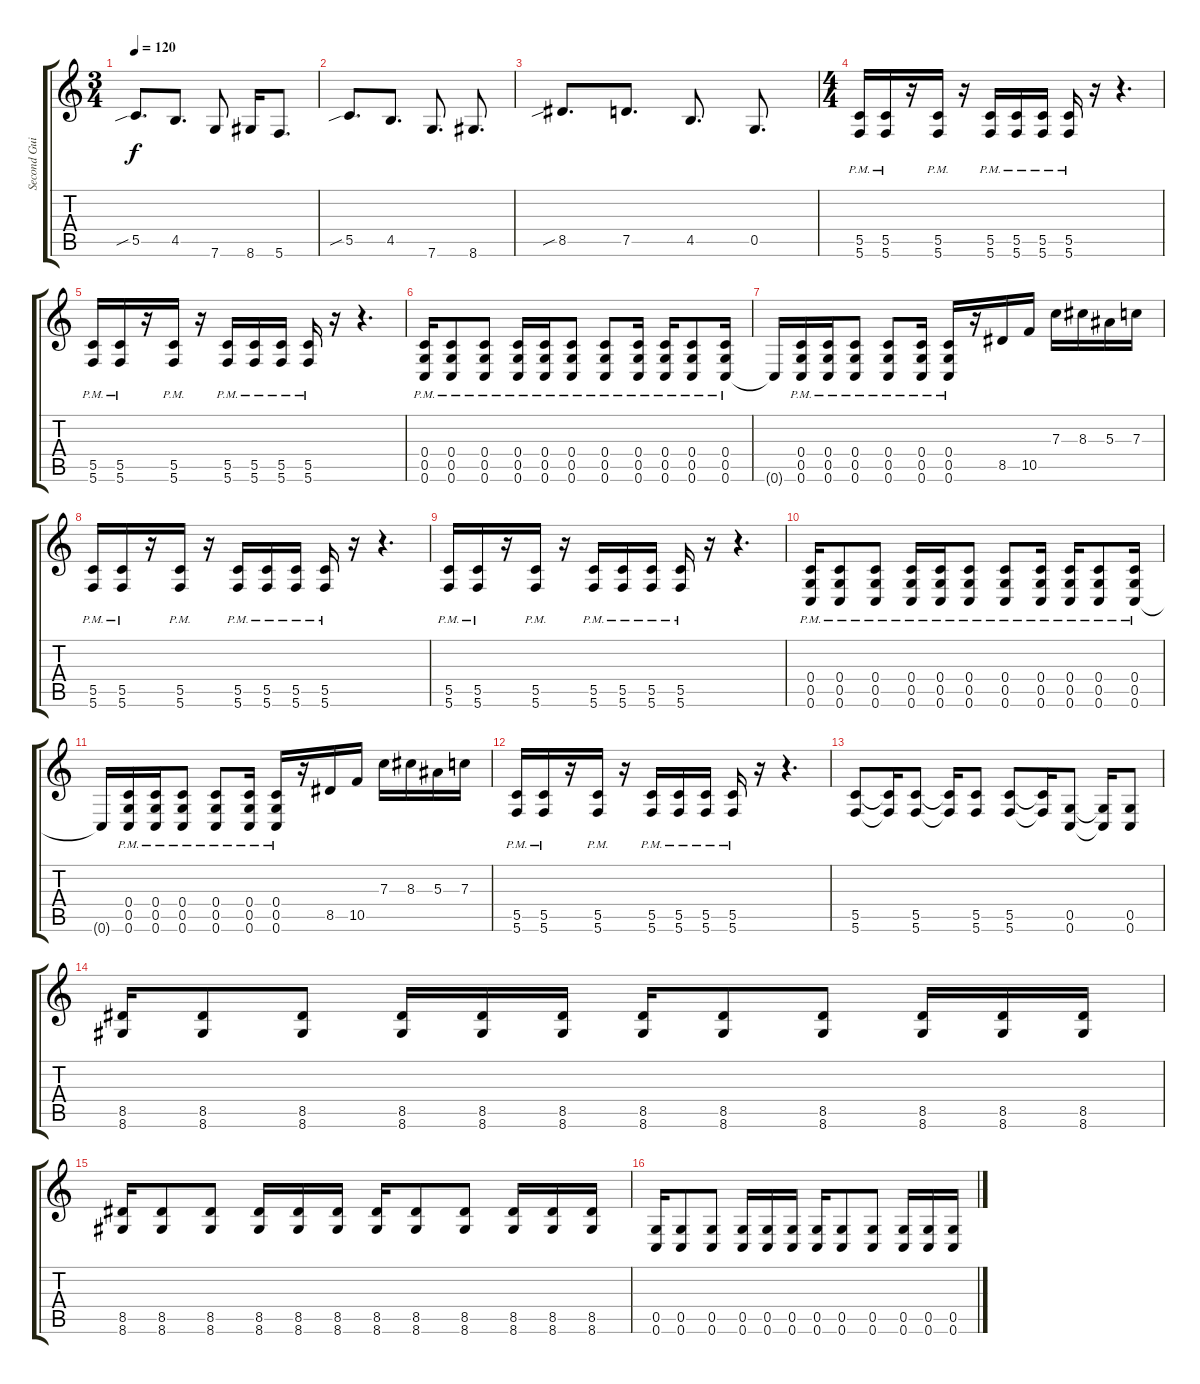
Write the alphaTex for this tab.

\track ("Second Guitar" "Second Gui") {instrument distortionguitar}
\staff {score tabs}
\tuning (D4 A3 F3 C3 G2 C2) {hide}
\ts (3 4)
\tempo 120
\clef g2
\ks c
5.5{sib}.8{d dy f} 4.5.8{d} 7.6.8 8.6.16 5.6.8{d} |
5.5{sib}.8{d} 4.5.8{d} 7.6.8{d} 8.6.8{d} |
8.5{sib}.8{d} 7.5.8{d} 4.5.8{d} 0.5.8{d} |
\ts (4 4)
(5.5{pm} 5.6{pm}).16 (5.5{pm} 5.6{pm}).16 r.16 (5.5{pm} 5.6{pm}).16 r.16 (5.5{pm} 5.6{pm}).16 (5.5{pm} 5.6{pm}).16 (5.5{pm} 5.6{pm}).16 (5.5{pm} 5.6{pm}).16 r.16 r.4{d} |
(5.5{pm} 5.6{pm}).16 (5.5{pm} 5.6{pm}).16 r.16 (5.5{pm} 5.6{pm}).16 r.16 (5.5{pm} 5.6{pm}).16 (5.5{pm} 5.6{pm}).16 (5.5{pm} 5.6{pm}).16 (5.5{pm} 5.6{pm}).16 r.16 r.4{d} |
(0.4{pm} 0.5{pm} 0.6{pm}).16 (0.4{pm} 0.5{pm} 0.6{pm}).8 (0.4{pm} 0.5{pm} 0.6{pm}).8 (0.4{pm} 0.5{pm} 0.6{pm}).16 (0.4{pm} 0.5{pm} 0.6{pm}).16 (0.4{pm} 0.5{pm} 0.6{pm}).8 (0.4{pm} 0.5{pm} 0.6{pm}).8 (0.4{pm} 0.5{pm} 0.6{pm}).16 (0.4{pm} 0.5{pm} 0.6{pm}).16 (0.4{pm} 0.5{pm} 0.6{pm}).8 (0.4{pm} 0.5{pm} 0.6{pm}).16 |
0.6{t}.16 (0.4{pm} 0.5{pm} 0.6{pm}).16 (0.4{pm} 0.5{pm} 0.6{pm}).16 (0.4{pm} 0.5{pm} 0.6{pm}).8 (0.4{pm} 0.5{pm} 0.6{pm}).8 (0.4{pm} 0.5{pm} 0.6{pm}).16 (0.4{pm} 0.5{pm} 0.6{pm}).16 r.16 8.5.16 10.5.16 7.3.16 8.3.16 5.3.16 7.3.16 |
(5.5{pm} 5.6{pm}).16 (5.5{pm} 5.6{pm}).16 r.16 (5.5{pm} 5.6{pm}).16 r.16 (5.5{pm} 5.6{pm}).16 (5.5{pm} 5.6{pm}).16 (5.5{pm} 5.6{pm}).16 (5.5{pm} 5.6{pm}).16 r.16 r.4{d} |
(5.5{pm} 5.6{pm}).16 (5.5{pm} 5.6{pm}).16 r.16 (5.5{pm} 5.6{pm}).16 r.16 (5.5{pm} 5.6{pm}).16 (5.5{pm} 5.6{pm}).16 (5.5{pm} 5.6{pm}).16 (5.5{pm} 5.6{pm}).16 r.16 r.4{d} |
(0.4{pm} 0.5{pm} 0.6{pm}).16 (0.4{pm} 0.5{pm} 0.6{pm}).8 (0.4{pm} 0.5{pm} 0.6{pm}).8 (0.4{pm} 0.5{pm} 0.6{pm}).16 (0.4{pm} 0.5{pm} 0.6{pm}).16 (0.4{pm} 0.5{pm} 0.6{pm}).8 (0.4{pm} 0.5{pm} 0.6{pm}).8 (0.4{pm} 0.5{pm} 0.6{pm}).16 (0.4{pm} 0.5{pm} 0.6{pm}).16 (0.4{pm} 0.5{pm} 0.6{pm}).8 (0.4{pm} 0.5{pm} 0.6{pm}).16 |
0.6{t}.16 (0.4{pm} 0.5{pm} 0.6{pm}).16 (0.4{pm} 0.5{pm} 0.6{pm}).16 (0.4{pm} 0.5{pm} 0.6{pm}).8 (0.4{pm} 0.5{pm} 0.6{pm}).8 (0.4{pm} 0.5{pm} 0.6{pm}).16 (0.4{pm} 0.5{pm} 0.6{pm}).16 r.16 8.5.16 10.5.16 7.3.16 8.3.16 5.3.16 7.3.16 |
(5.5{pm} 5.6{pm}).16 (5.5{pm} 5.6{pm}).16 r.16 (5.5{pm} 5.6{pm}).16 r.16 (5.5{pm} 5.6{pm}).16 (5.5{pm} 5.6{pm}).16 (5.5{pm} 5.6{pm}).16 (5.5{pm} 5.6{pm}).16 r.16 r.4{d} |
(5.5 5.6).8 (5.5{t} 5.6{t}).16 (5.5 5.6).8 (5.5{t} 5.6{t}).16 (5.5 5.6).8 (5.5 5.6).8 (5.5{t} 5.6{t}).16 (0.5 0.6).8 (0.5{t} 0.6{t}).16 (0.5 0.6).8 |
(8.5 8.6).16 (8.5 8.6).8 (8.5 8.6).8 (8.5 8.6).16 (8.5 8.6).16 (8.5 8.6).16 (8.5 8.6).16 (8.5 8.6).8 (8.5 8.6).8 (8.5 8.6).16 (8.5 8.6).16 (8.5 8.6).16 |
(8.5 8.6).16 (8.5 8.6).8 (8.5 8.6).8 (8.5 8.6).16 (8.5 8.6).16 (8.5 8.6).16 (8.5 8.6).16 (8.5 8.6).8 (8.5 8.6).8 (8.5 8.6).16 (8.5 8.6).16 (8.5 8.6).16 |
(0.5 0.6).16 (0.5 0.6).8 (0.5 0.6).8 (0.5 0.6).16 (0.5 0.6).16 (0.5 0.6).16 (0.5 0.6).16 (0.5 0.6).8 (0.5 0.6).8 (0.5 0.6).16 (0.5 0.6).16 (0.5 0.6).16
